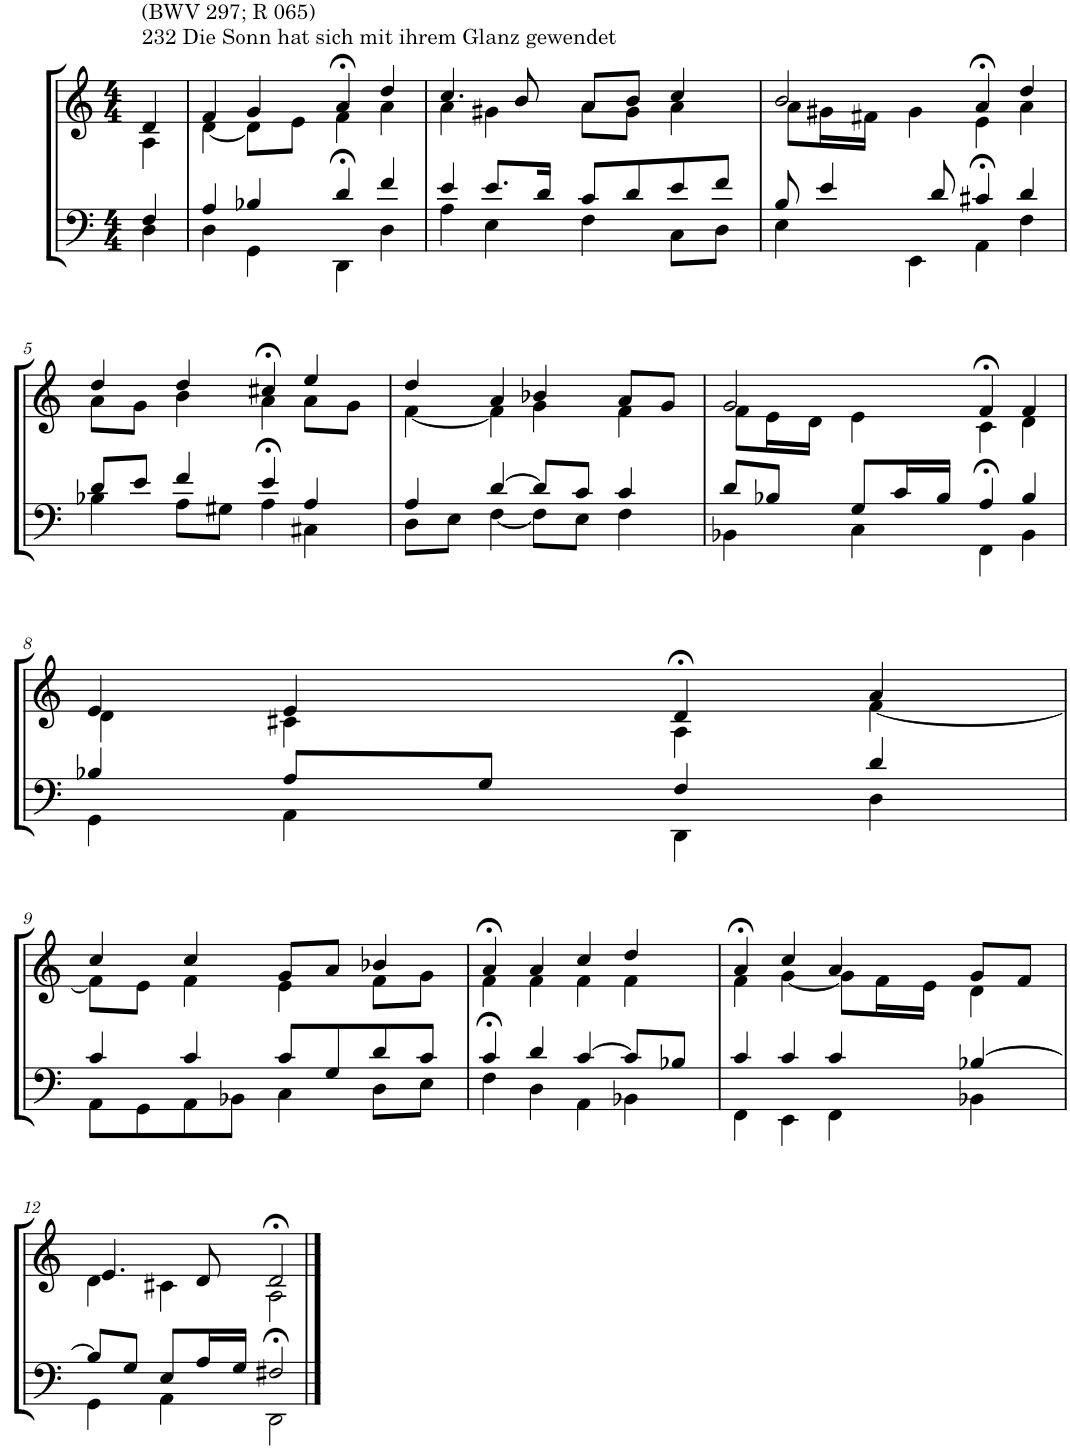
**kern	**kern
*part2	*part1
*staff2	*staff1
*I"Tenor/Baß	*I"Sopran/Alt
*clefF4	*clefG2
*k[]	*k[]
*M4/4	*M4/4
=1	=1
*^	*^
!	!	!LO:TX:a:t=232 Die Sonn hat sich mit ihrem Glanz gewendet	!
!	!	!LO:TX:a:t=(BWV 297; R 065)	!
4F/	4D\	4d/	4A\
=2	=2	=2	=2
4A/	4D\	4f/	[4d\
4B-X/	4GG\	4g/	8d\L]
.	.	.	8e\J
4d/	4DD>\	4a>/	4f\
4f/	4D\	4dd/	4a\
=3	=3	=3	=3
4e/	4A\	4.cc/	4a\
8.e/L	4E\	.	4g#X\
.	.	8b/	.
16d/Jk	.	.	.
8c/L	4F\	8a/L	8a\L
8d/	.	8b/J	8g#\J
8e/	8C\L	4cc/	4a\
8f/J	8D\J	.	.
=4	=4	=4	=4
8B/	4E\	2b/	8a\L
4e/	.	.	16g#X\L
.	.	.	16f#X\JJ
.	4EE\	.	4g#\
8d/	.	.	.
4c#X/	4AA>\	4a>/	4e\
4d/	4F\	4dd/	4a\
!!LO:LB:g=z	!!
=5	=5	=5	=5
8d/L	4B-X\	4dd/	8a\L
8e/J	.	.	8g\J
4f/	8A\L	4dd/	4b\
.	8G#X\J	.	.
4e/	4A>\	4cc#X>/	4a\
4A/	4C#X\	4ee/	8a\L
.	.	.	8g\J
=6	=6	=6	=6
4A/	8D\L	4dd/	[4f\
.	8E\J	.	.
[4d/	[4F\	4a/	4f\]
8d/L]	8F\L]	4b-X/	4g\
8c/J	8E\J	.	.
4c/	4F\	8a/L	4f\
.	.	8g/J	.
=7	=7	=7	=7
8d/L	4BB-X\	2g/	8f\L
8B-X/J	.	.	16e\L
.	.	.	16d\JJ
8G/L	4C\	.	4e\
16c/L	.	.	.
16B-/JJ	.	.	.
4A/	4FF>\	4f>/	4c\
4B-/	4BB-\	4f/	4d\
!!LO:LB:g=z	!!
=8	=8	=8	=8
4B-X/	4GG\	4e/	4d\
8A/L	4AA\	4e/	4c#X\
8G/J	.	.	.
4F/	4DD\	4d>/	4A\
4d/	4D\	4a/	[4f\
!!LO:LB:g=z	!!
=9	=9	=9	=9
4c/	8AA\L	4cc/	8f\L]
.	8GG\	.	8e\J
4c/	8AA\	4cc/	4f\
.	8BB-X\J	.	.
8c/L	4C\	8g/L	4e\
8G/	.	8a/J	.
8d/	8D\L	4b-X/	8f\L
8c/J	8E\J	.	8g\J
=10	=10	=10	=10
4c/	4F>\	4a>/	4f\
4d/	4D\	4a/	4f\
[4c/	4AA\	4cc/	4f\
8c/L]	4BB-X\	4dd/	4f\
8B-X/J	.	.	.
=11	=11	=11	=11
4c/	4FF\	4a>/	4f\
4c/	4EE\	4cc/	[4g\
4c/	4FF\	4a/	8g\L]
.	.	.	16f\L
.	.	.	16e\JJ
[4B-X/	4BB-X\	8g/L	4d\
.	.	8f/J	.
!!LO:LB:g=z	!!
=12	=12	=12	=12
8B-/L]	4GG\	4.e/	4d\
8G/J	.	.	.
8E/L	4AA\	.	4c#X\
16A/L	.	8d/	.
16G/JJ	.	.	.
2F#X/	2DD>\	2d>/	2A\
*v	*v	*	*
*	*v	*v
==	==
*-	*-
